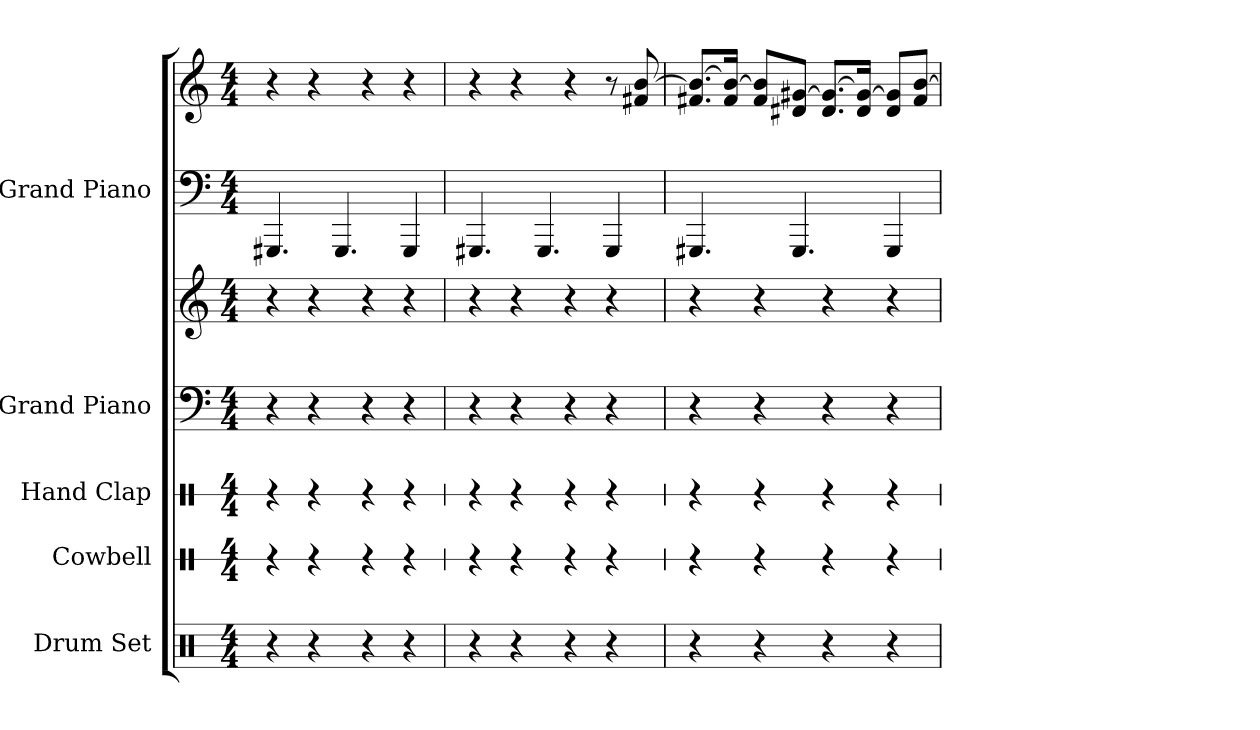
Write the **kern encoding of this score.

**kern	**kern	**kern	**kern	**kern	**kern	**kern
*part5	*part4	*part3	*part2	*part2	*part1	*part1
*staff7	*staff6	*staff5	*staff4	*staff3	*staff2	*staff1
*I"Drum Set	*I"Cowbell	*I"Hand Clap	*I"Grand Piano	*	*I"Grand Piano	*
*I'Drs.	*I'Cow.	*I'Clp.	*I'Pno.	*	*I'Pno.	*
*stria5	*stria1	*stria1	*stria5	*stria5	*stria5	*stria5
*clefX	*clefX	*clefX	*clefF4	*clefG2	*clefF4	*clefG2
*k[]	*k[]	*k[]	*k[]	*k[]	*k[]	*k[]
*M4/4	*M4/4	*M4/4	*M4/4	*M4/4	*M4/4	*M4/4
*MM120	*MM120	*MM120	*MM120	*MM120	*MM120	*MM120
=1	=1	=1	=1	=1	=1	=1
4r	4r	4r	4r	4r	4.GGG#X	4r
4r	4r	4r	4r	4r	.	4r
.	.	.	.	.	4.GGG#	.
4r	4r	4r	4r	4r	.	4r
4r	4r	4r	4r	4r	4GGG#	4r
=2	=2	=2	=2	=2	=2	=2
4r	4r	4r	4r	4r	4.GGG#X	4r
4r	4r	4r	4r	4r	.	4r
.	.	.	.	.	4.GGG#	.
4r	4r	4r	4r	4r	.	4r
4r	4r	4r	4r	4r	4GGG#	8r
.	.	.	.	.	.	8f#X [8b
=3	=3	=3	=3	=3	=3	=3
4r	4r	4r	4r	4r	4.GGG#X	8.b_ 8.f#XL
.	.	.	.	.	.	16b_ 16f#Jk
4r	4r	4r	4r	4r	.	8b] 8f#L
.	.	.	.	.	4.GGG#	8d#X [8g#XJ
4r	4r	4r	4r	4r	.	8.g#_ 8.d#L
.	.	.	.	.	.	16g#_ 16d#Jk
4r	4r	4r	4r	4r	4GGG#	8g#] 8d#L
.	.	.	.	.	.	8f# [8bJ
=	=	=	=	=	=	=
*-	*-	*-	*-	*-	*-	*-
